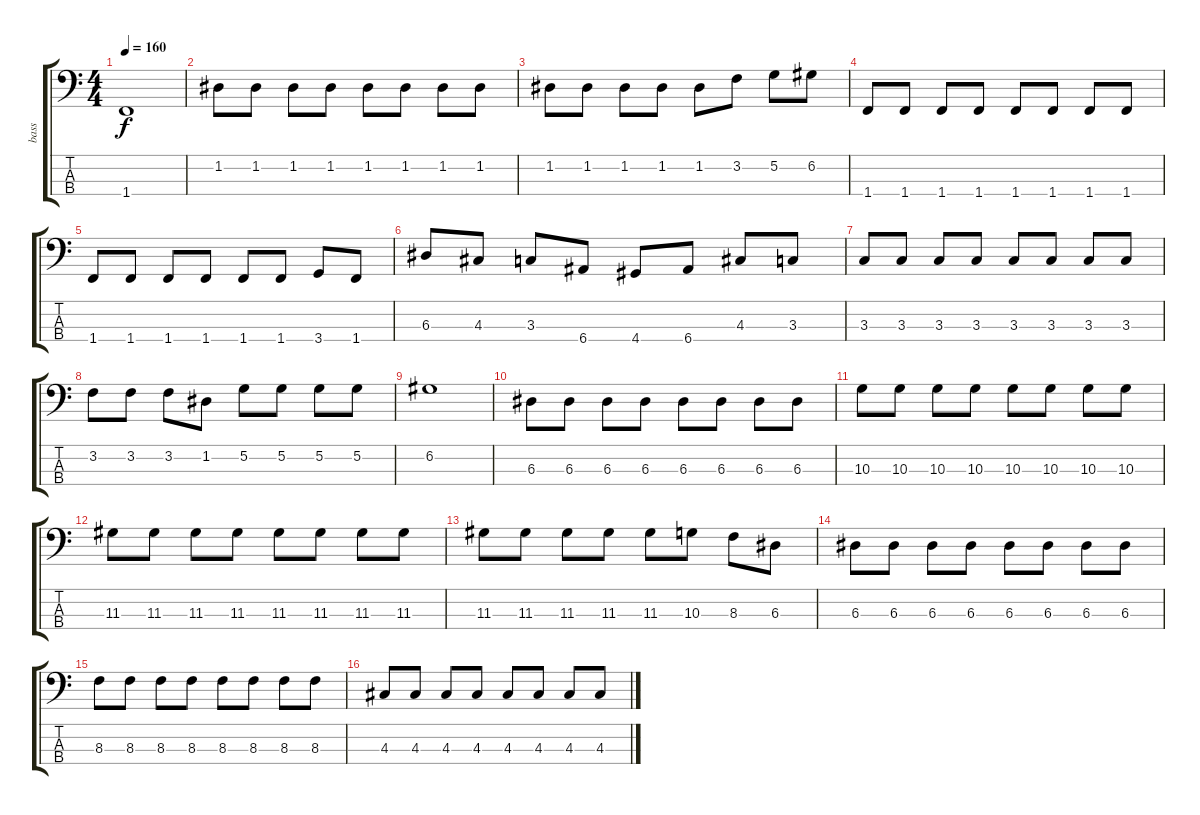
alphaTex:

\track ("bass" "bass") {instrument electricbassfinger}
\staff {score tabs}
\tuning (G2 D2 A1 E1) {hide}
\ts (4 4)
\tempo 160
\clef f4
\ks c
1.4.1{dy f} |
1.2.8 1.2.8 1.2.8 1.2.8 1.2.8 1.2.8 1.2.8 1.2.8 |
1.2.8 1.2.8 1.2.8 1.2.8 1.2.8 3.2.8 5.2.8 6.2.8 |
1.4.8 1.4.8 1.4.8 1.4.8 1.4.8 1.4.8 1.4.8 1.4.8 |
1.4.8 1.4.8 1.4.8 1.4.8 1.4.8 1.4.8 3.4.8 1.4.8 |
6.3.8 4.3.8 3.3.8 6.4.8 4.4.8 6.4.8 4.3.8 3.3.8 |
3.3.8 3.3.8 3.3.8 3.3.8 3.3.8 3.3.8 3.3.8 3.3.8 |
3.2.8 3.2.8 3.2.8 1.2.8 5.2.8 5.2.8 5.2.8 5.2.8 |
6.2.1 |
6.3.8 6.3.8 6.3.8 6.3.8 6.3.8 6.3.8 6.3.8 6.3.8 |
10.3.8 10.3.8 10.3.8 10.3.8 10.3.8 10.3.8 10.3.8 10.3.8 |
11.3.8 11.3.8 11.3.8 11.3.8 11.3.8 11.3.8 11.3.8 11.3.8 |
11.3.8 11.3.8 11.3.8 11.3.8 11.3.8 10.3.8 8.3.8 6.3.8 |
6.3.8 6.3.8 6.3.8 6.3.8 6.3.8 6.3.8 6.3.8 6.3.8 |
8.3.8 8.3.8 8.3.8 8.3.8 8.3.8 8.3.8 8.3.8 8.3.8 |
4.3.8 4.3.8 4.3.8 4.3.8 4.3.8 4.3.8 4.3.8 4.3.8
